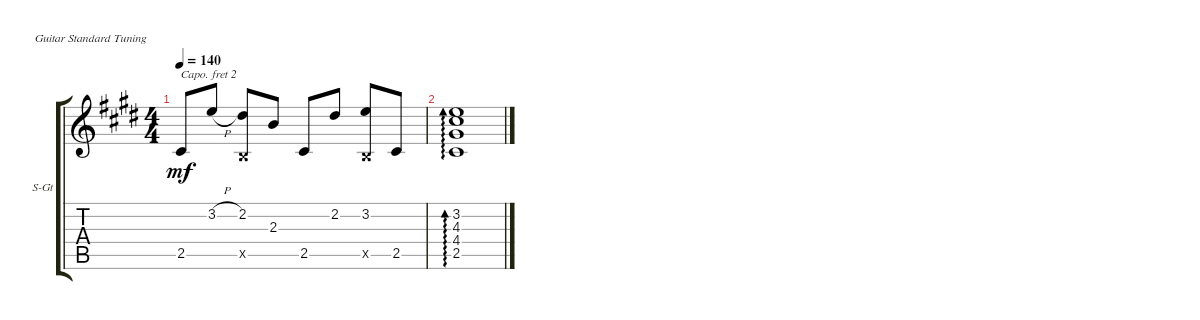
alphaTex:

\defaultSystemsLayout 4
\bracketExtendMode groupsimilarinstruments
\firstSystemTrackNameOrientation horizontal
\otherSystemsTrackNameOrientation horizontal
\track ("Steel Guitar" "S-Gt") {instrument acousticguitarsteel}
\staff {score tabs}
\capo 2
\tuning (E4 B3 G3 D3 A2 E2)
\ts (4 4)
\tempo 140
\clef g2
\scale
0.345792
\ks e
2.5.8{dy mf} 3.2{h}.8 (2.2 0.5{x}).8 2.3.8 2.5.8 2.2.8 (3.2 0.5{x}).8 2.5.8 |
\scale
0.654341 (3.2 4.3 4.4 2.5).1{ad 0}
